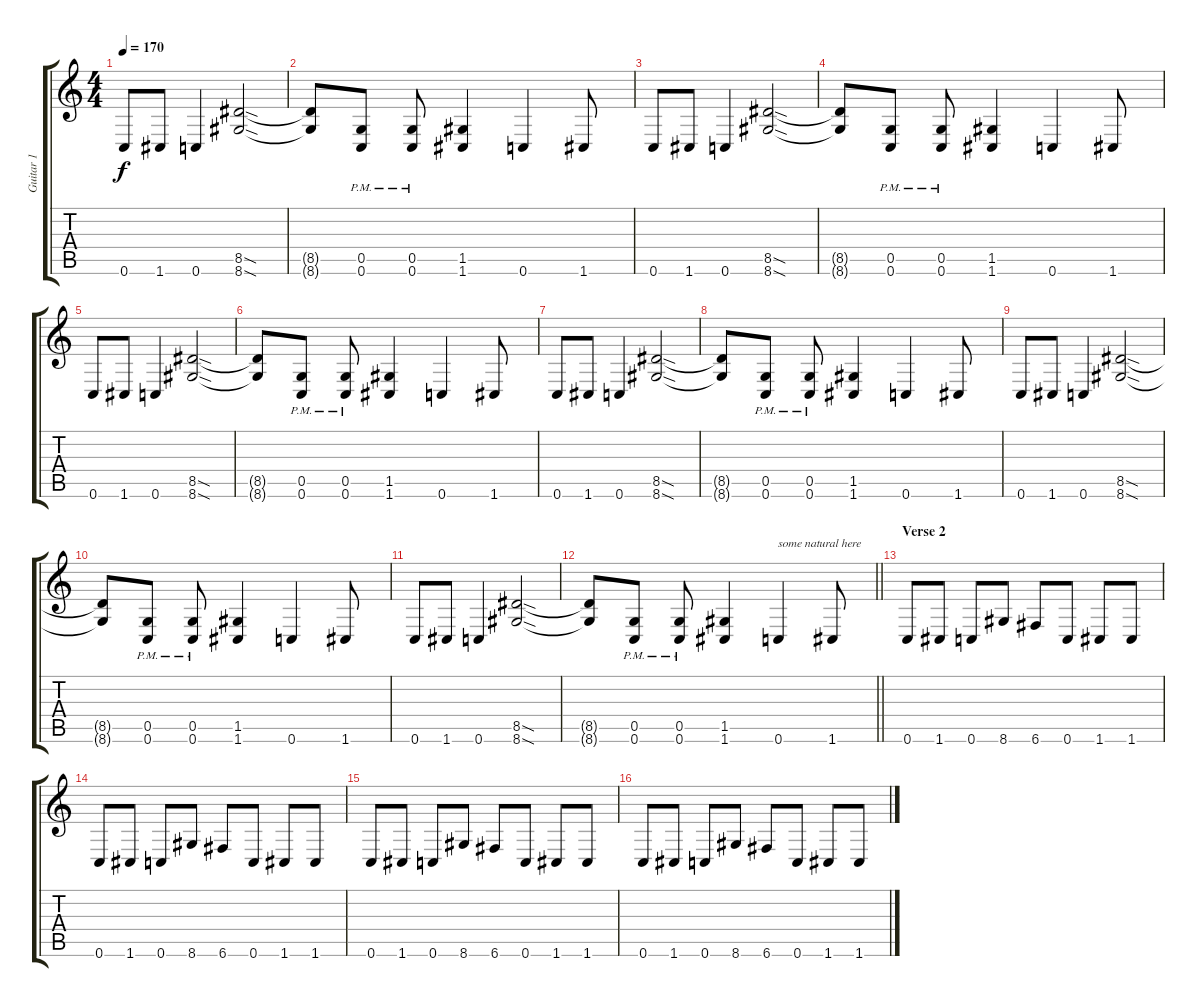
\track ("Guitar 1" "Guitar 1") {instrument distortionguitar}
\staff {score tabs}
\tuning (D4 A3 F3 C3 G2 C2) {hide}
\ts (4 4)
\tempo 170
\clef g2
\ks c
0.6.8{dy f} 1.6.8 0.6.4 (8.5{sod} 8.6{sod}).2 |
(8.5{t} 8.6{t}).8 (0.5{pm} 0.6{pm}).8 (0.5{pm} 0.6{pm}).8 (1.5 1.6).4 0.6.4 1.6.8 |
0.6.8 1.6.8 0.6.4 (8.5{sod} 8.6{sod}).2 |
(8.5{t} 8.6{t}).8 (0.5{pm} 0.6{pm}).8 (0.5{pm} 0.6{pm}).8 (1.5 1.6).4 0.6.4 1.6.8 |
0.6.8 1.6.8 0.6.4 (8.5{sod} 8.6{sod}).2 |
(8.5{t} 8.6{t}).8 (0.5{pm} 0.6{pm}).8 (0.5{pm} 0.6{pm}).8 (1.5 1.6).4 0.6.4 1.6.8 |
0.6.8 1.6.8 0.6.4 (8.5{sod} 8.6{sod}).2 |
(8.5{t} 8.6{t}).8 (0.5{pm} 0.6{pm}).8 (0.5{pm} 0.6{pm}).8 (1.5 1.6).4 0.6.4 1.6.8 |
0.6.8 1.6.8 0.6.4 (8.5{sod} 8.6{sod}).2 |
(8.5{t} 8.6{t}).8 (0.5{pm} 0.6{pm}).8 (0.5{pm} 0.6{pm}).8 (1.5 1.6).4 0.6.4 1.6.8 |
0.6.8 1.6.8 0.6.4 (8.5{sod} 8.6{sod}).2 |
\barLineRight lightlight
(8.5{t} 8.6{t}).8 (0.5{pm} 0.6{pm}).8 (0.5{pm} 0.6{pm}).8 (1.5 1.6).4 0.6.4{txt "some natural here"} 1.6.8 |
\section ("" "Verse 2")
0.6.8 1.6.8 0.6.8 8.6.8 6.6.8 0.6.8 1.6.8 1.6.8 |
0.6.8 1.6.8 0.6.8 8.6.8 6.6.8 0.6.8 1.6.8 1.6.8 |
0.6.8 1.6.8 0.6.8 8.6.8 6.6.8 0.6.8 1.6.8 1.6.8 |
0.6.8 1.6.8 0.6.8 8.6.8 6.6.8 0.6.8 1.6.8 1.6.8
